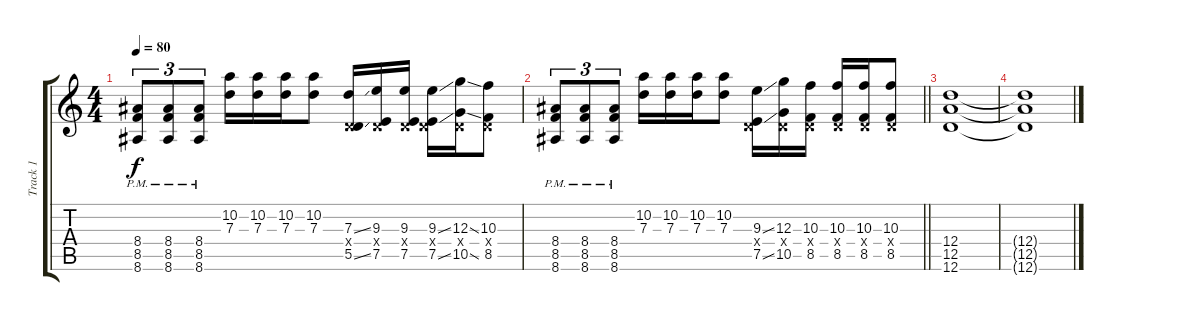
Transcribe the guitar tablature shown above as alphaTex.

\track ("Track 1" "Track 1") {instrument overdrivenguitar}
\staff {score tabs}
\tuning (E4 B3 G3 D3 A2 D2) {hide}
\ts (4 4)
\tempo 80
\clef g2
\ks c
(8.4{pm} 8.5{pm} 8.6{pm}).8{tu (3 2) dy f} (8.4{pm} 8.5{pm} 8.6{pm}).8{tu (3 2)} (8.4{pm} 8.5{pm} 8.6{pm}).8{tu (3 2)} (10.2 7.3).16 (10.2 7.3).16 (10.2 7.3).16 (10.2 7.3).8 (7.3{ss} 0.4{x} 5.5{ss}).16 (9.3 0.4{x} 7.5).16 (9.3 0.4{x} 7.5).16 (9.3{ss} 0.4{x} 7.5{ss}).16 (12.3{ss} 0.4{x} 10.5{ss}).16 (10.3 0.4{x} 8.5).8 |
\barLineRight lightlight
(8.4{pm} 8.5{pm} 8.6{pm}).8{tu (3 2)} (8.4{pm} 8.5{pm} 8.6{pm}).8{tu (3 2)} (8.4{pm} 8.5{pm} 8.6{pm}).8{tu (3 2)} (10.2 7.3).16 (10.2 7.3).16 (10.2 7.3).16 (10.2 7.3).8 (9.3{ss} 0.4{x} 7.5{ss}).16 (12.3 0.4{x} 10.5).16 (10.3 0.4{x} 8.5).16 (10.3 0.4{x} 8.5).16 (10.3 0.4{x} 8.5).16 (10.3 0.4{x} 8.5).8 |
(12.4 12.5 12.6).1 |
(12.4{t} 12.5{t} 12.6{t}).1
